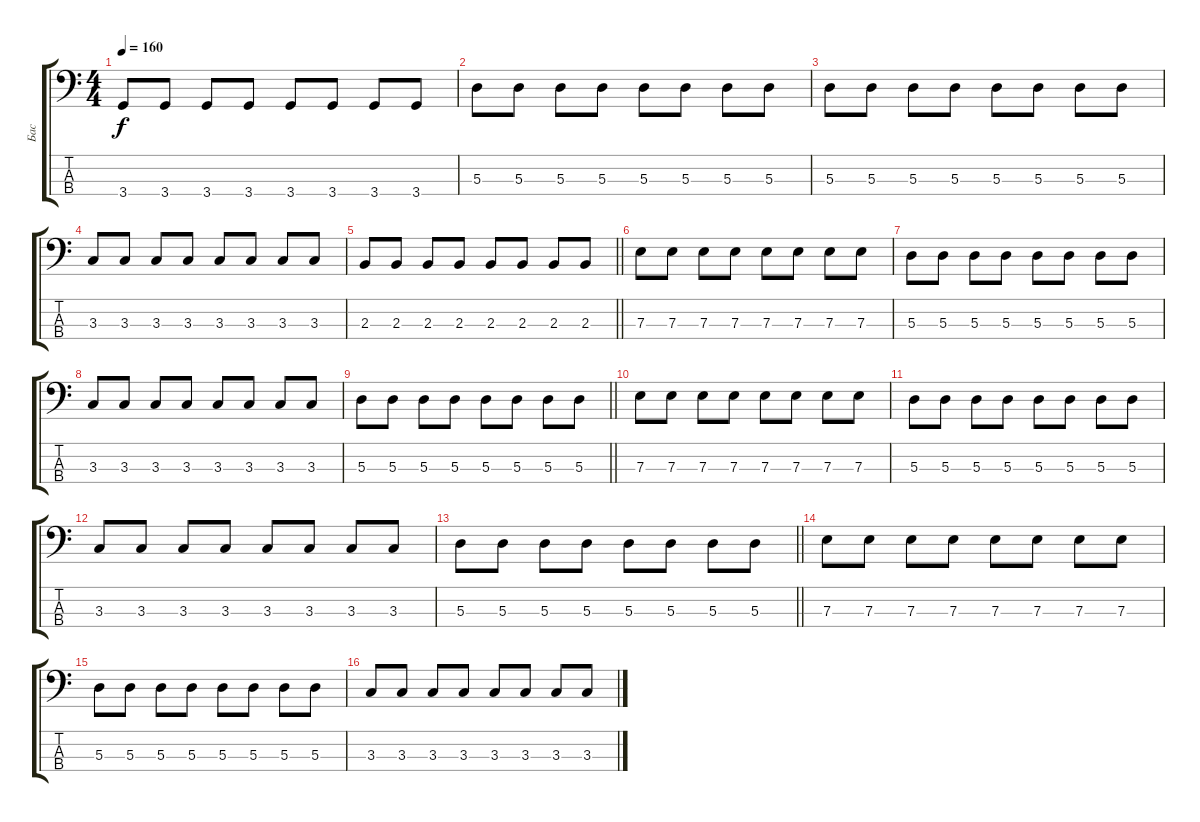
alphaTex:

\track ("Бас" "Бас") {instrument electricbassfinger}
\staff {score tabs}
\tuning (G2 D2 A1 E1) {hide}
\ts (4 4)
\tempo 160
\clef f4
\ks c
3.4.8{dy f} 3.4.8 3.4.8 3.4.8 3.4.8 3.4.8 3.4.8 3.4.8 |
5.3.8 5.3.8 5.3.8 5.3.8 5.3.8 5.3.8 5.3.8 5.3.8 |
5.3.8 5.3.8 5.3.8 5.3.8 5.3.8 5.3.8 5.3.8 5.3.8 |
3.3.8 3.3.8 3.3.8 3.3.8 3.3.8 3.3.8 3.3.8 3.3.8 |
\barLineRight lightlight
2.3.8 2.3.8 2.3.8 2.3.8 2.3.8 2.3.8 2.3.8 2.3.8 |
7.3.8 7.3.8 7.3.8 7.3.8 7.3.8 7.3.8 7.3.8 7.3.8 |
5.3.8 5.3.8 5.3.8 5.3.8 5.3.8 5.3.8 5.3.8 5.3.8 |
3.3.8 3.3.8 3.3.8 3.3.8 3.3.8 3.3.8 3.3.8 3.3.8 |
\barLineRight lightlight
5.3.8 5.3.8 5.3.8 5.3.8 5.3.8 5.3.8 5.3.8 5.3.8 |
7.3.8 7.3.8 7.3.8 7.3.8 7.3.8 7.3.8 7.3.8 7.3.8 |
5.3.8 5.3.8 5.3.8 5.3.8 5.3.8 5.3.8 5.3.8 5.3.8 |
3.3.8 3.3.8 3.3.8 3.3.8 3.3.8 3.3.8 3.3.8 3.3.8 |
\barLineRight lightlight
5.3.8 5.3.8 5.3.8 5.3.8 5.3.8 5.3.8 5.3.8 5.3.8 |
7.3.8 7.3.8 7.3.8 7.3.8 7.3.8 7.3.8 7.3.8 7.3.8 |
5.3.8 5.3.8 5.3.8 5.3.8 5.3.8 5.3.8 5.3.8 5.3.8 |
3.3.8 3.3.8 3.3.8 3.3.8 3.3.8 3.3.8 3.3.8 3.3.8
